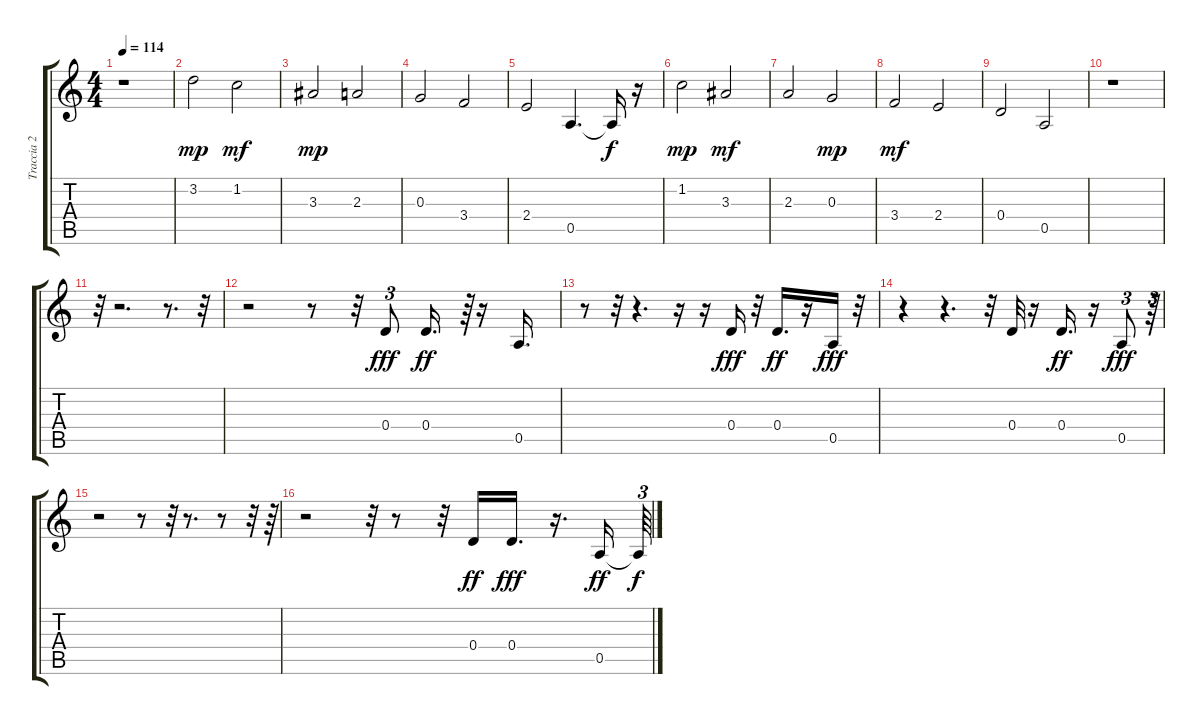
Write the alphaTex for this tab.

\track ("Traccia 2" "Traccia 2") {instrument fretlessbass}
\staff {score tabs}
\tuning (E4 B3 G3 D3 A2 E2) {hide}
\ts (4 4)
\tempo 114
\clef g2
\ks c
r.1{dy mp instrument fretlessbass} |
3.2.2 1.2.2{dy mf} |
3.3.2{dy mp} 2.3.2 |
0.3.2 3.4.2 |
2.4.2 0.5.4{d} 0.5{t}.16{dy f} r.16 |
1.2.2{dy mp} 3.3.2{dy mf} |
2.3.2 0.3.2{dy mp} |
3.4.2{dy mf} 2.4.2 |
0.4.2 0.5.2 |
r.1 |
r.32 r.2{d} r.8{d} r.32 |
r.2{instrument electricbassfinger} r.8 r.32 0.4.8{tu (3 2) dy fff} 0.4.16{d dy ff} r.64{tu (3 2)} r.16 0.5.16{d} |
r.8 r.32 r.4{d} r.16 r.16 0.4.16{dy fff} r.32 0.4.16{d dy ff} r.16 0.5.16{dy fff} r.32 |
r.4 r.4{d} r.32 0.4.32 r.16 0.4.16{d dy ff} r.16 0.5.8{tu (3 2) dy fff} r.64{tu (3 2)} |
r.2 r.8 r.32{tu (3 2)} r.8{d} r.8 r.32 r.64{tu (3 2)} |
r.2 r.32{tu (3 2)} r.8 r.32 0.4.16{dy ff} 0.4.16{d dy fff} r.16{d} 0.5.16{dy ff} 0.5{t}.64{tu (3 2) dy f}
